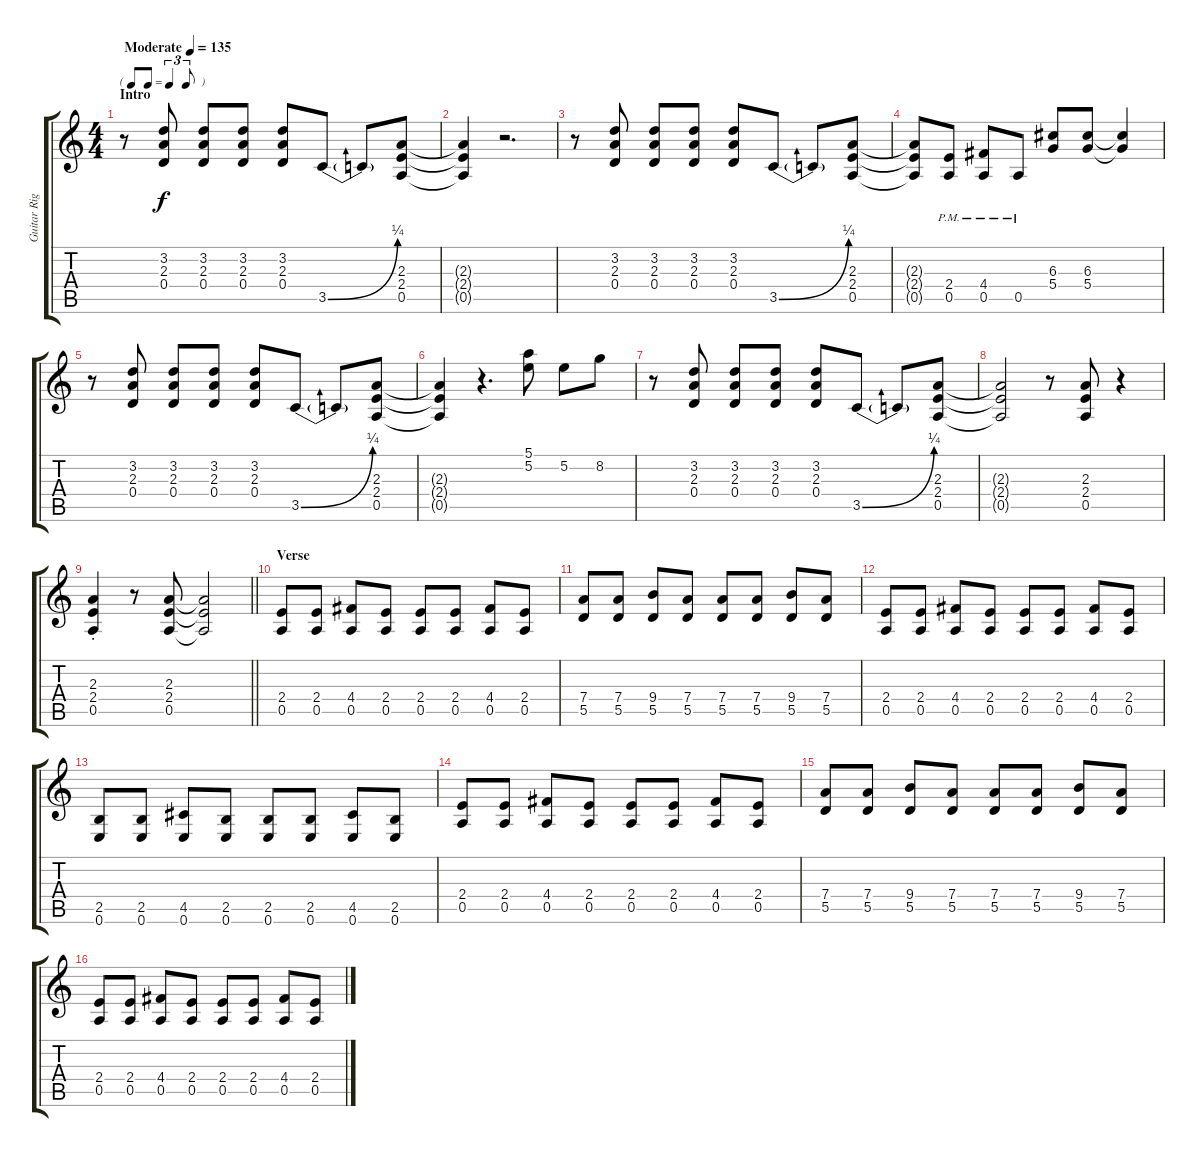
\track ("Guitar Right" "Guitar Rig") {instrument overdrivenguitar}
\staff {score tabs}
\tuning (E4 B3 G3 D3 A2 E2) {hide}
\ts (4 4)
\tf triplet8th
\section ("" "Intro")
\tempo (135 "Moderate")
\clef g2
\ks c
r.8{dy f instrument overdrivenguitar} (3.2 2.3 0.4).8 (3.2 2.3 0.4).8 (3.2 2.3 0.4).8 (3.2 2.3 0.4).8 3.5{be (bend 0 0 60 1)}.8 3.5{t}.8 (2.3 2.4 0.5).8 |
(2.3{t} 2.4{t} 0.5{t}).4 r.2{d} |
r.8 (3.2 2.3 0.4).8 (3.2 2.3 0.4).8 (3.2 2.3 0.4).8 (3.2 2.3 0.4).8 3.5{be (bend 0 0 60 1)}.8 3.5{t}.8 (2.3 2.4 0.5).8 |
(2.3{t} 2.4{t} 0.5{t}).8 (2.4{pm} 0.5{pm}).8 (4.4{pm} 0.5{pm}).8 0.5{pm}.8 (6.3 5.4).8 (6.3 5.4).8 (6.3{t} 5.4{t}).4 |
r.8 (3.2 2.3 0.4).8 (3.2 2.3 0.4).8 (3.2 2.3 0.4).8 (3.2 2.3 0.4).8 3.5{be (bend 0 0 60 1)}.8 3.5{t}.8 (2.3 2.4 0.5).8 |
(2.3{t} 2.4{t} 0.5{t}).4 r.4{d} (5.1 5.2).8 5.2.8 8.2.8 |
r.8 (3.2 2.3 0.4).8 (3.2 2.3 0.4).8 (3.2 2.3 0.4).8 (3.2 2.3 0.4).8 3.5{be (bend 0 0 60 1)}.8 3.5{t}.8 (2.3 2.4 0.5).8 |
(2.3{t} 2.4{t} 0.5{t}).2 r.8 (2.3 2.4 0.5).8 r.4 |
\barLineRight lightlight
(2.3{st} 2.4{st} 0.5{st}).4 r.8 (2.3 2.4 0.5).8 (2.3{t} 2.4{t} 0.5{t}).2 |
\section ("" "Verse")
(2.4 0.5).8 (2.4 0.5).8 (4.4 0.5).8 (2.4 0.5).8 (2.4 0.5).8 (2.4 0.5).8 (4.4 0.5).8 (2.4 0.5).8 |
(7.4 5.5).8 (7.4 5.5).8 (9.4 5.5).8 (7.4 5.5).8 (7.4 5.5).8 (7.4 5.5).8 (9.4 5.5).8 (7.4 5.5).8 |
(2.4 0.5).8 (2.4 0.5).8 (4.4 0.5).8 (2.4 0.5).8 (2.4 0.5).8 (2.4 0.5).8 (4.4 0.5).8 (2.4 0.5).8 |
(2.5 0.6).8 (2.5 0.6).8 (4.5 0.6).8 (2.5 0.6).8 (2.5 0.6).8 (2.5 0.6).8 (4.5 0.6).8 (2.5 0.6).8 |
(2.4 0.5).8 (2.4 0.5).8 (4.4 0.5).8 (2.4 0.5).8 (2.4 0.5).8 (2.4 0.5).8 (4.4 0.5).8 (2.4 0.5).8 |
(7.4 5.5).8 (7.4 5.5).8 (9.4 5.5).8 (7.4 5.5).8 (7.4 5.5).8 (7.4 5.5).8 (9.4 5.5).8 (7.4 5.5).8 |
(2.4 0.5).8 (2.4 0.5).8 (4.4 0.5).8 (2.4 0.5).8 (2.4 0.5).8 (2.4 0.5).8 (4.4 0.5).8 (2.4 0.5).8
